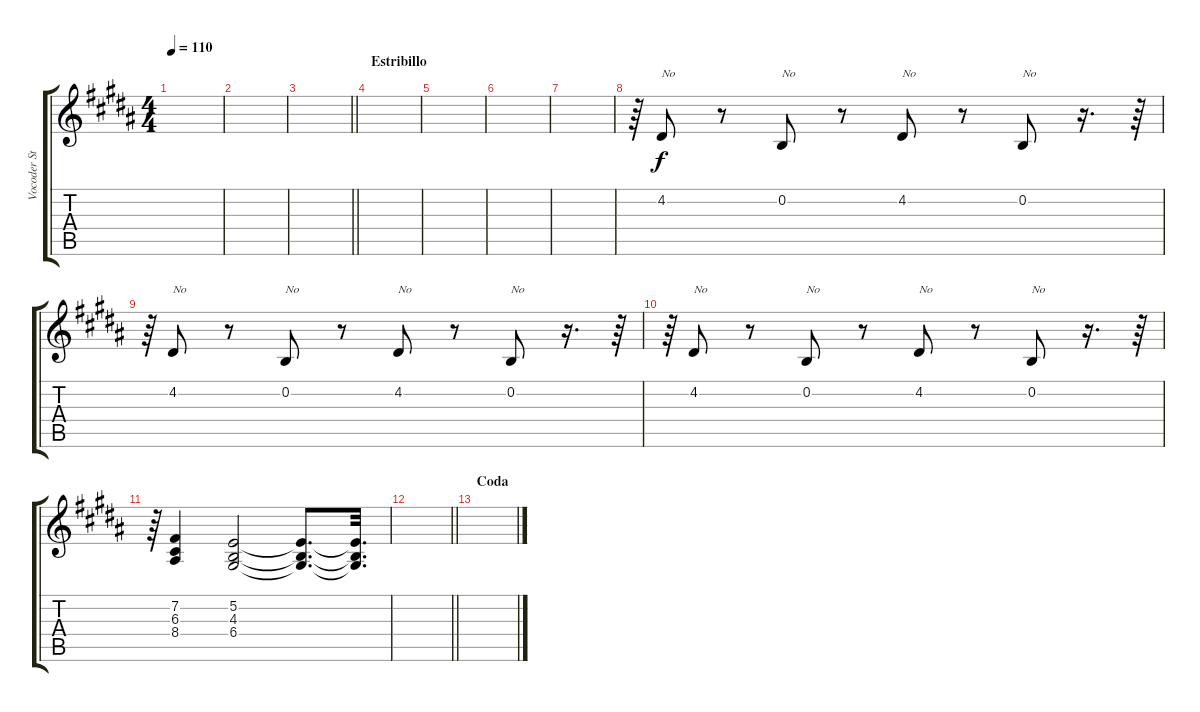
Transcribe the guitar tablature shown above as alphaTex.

\track ("Vocoder StereoFX" "Vocoder St") {instrument lead2sawtooth}
\staff {score tabs}
\tuning (E4 B3 G3 D3 A2 E2) {hide}
\ts (4 4)
\tempo 110
\clef g2
\ks b
|
|
\barLineRight lightlight
|
\section ("" "Estribillo")
|
|
|
|
r.64 4.2.8{txt "No"} r.8 0.2.8{txt "No"} r.8 4.2.8{txt "No"} r.8 0.2.8{txt "No"} r.16{d} r.64 |
r.64 4.2.8{txt "No"} r.8 0.2.8{txt "No"} r.8 4.2.8{txt "No"} r.8 0.2.8{txt "No"} r.16{d} r.64 |
r.64 4.2.8{txt "No"} r.8 0.2.8{txt "No"} r.8 4.2.8{txt "No"} r.8 0.2.8{txt "No"} r.16{d} r.64 |
r.64 (7.2 6.3 8.4).4 (5.2 4.3 6.4).2 (5.2{t} 4.3{t} 6.4{t}).8{d} (5.2{t} 4.3{t} 6.4{t}).32{d} |
\barLineRight lightlight
|
\section ("" "Coda")
